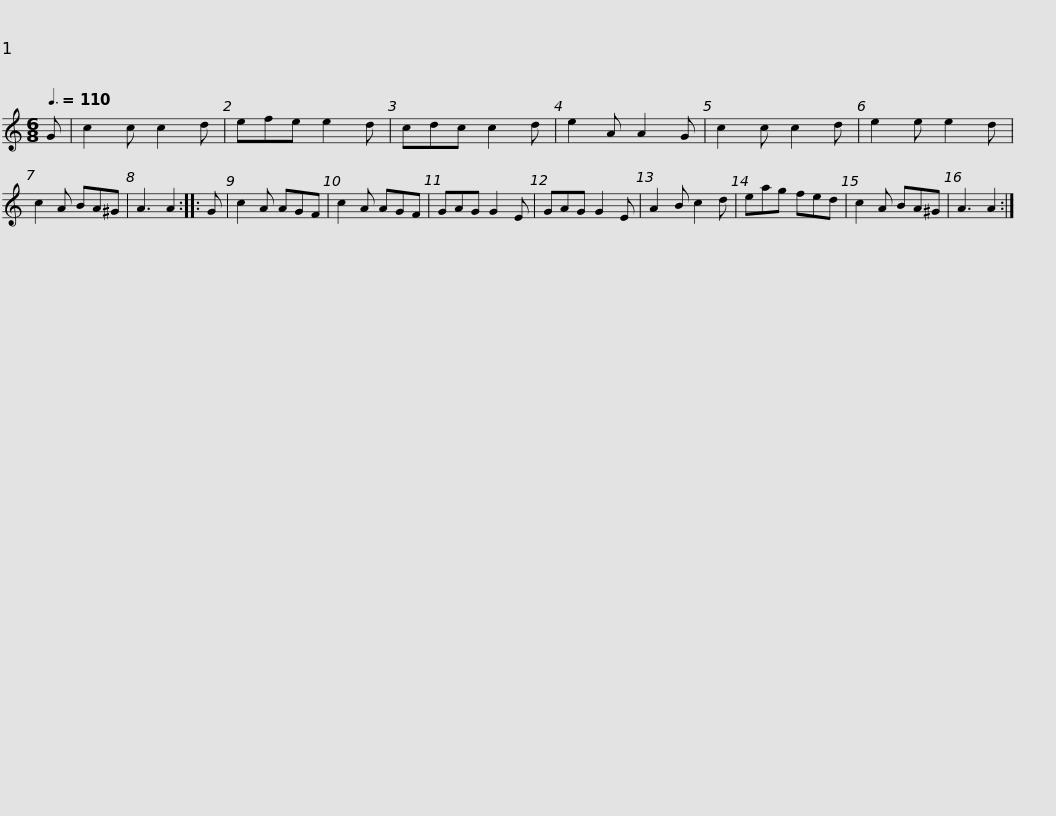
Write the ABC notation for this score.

X:1
L:1/8
Q:3/8=110
M:6/8
I:linebreak $
K:C
V:1 treble
V:1
 G | c2 c c2 d | efe e2 d | cdc c2 d | e2 A A2 G | %5
 c2 c c2 d | e2 e e2 d | c2 A BA^G | A3 A2 :: G |$ %10
 c2 A AGF | c2 A AGF | GAG G2 E | GAG G2 E | A2 B c2 d | %15
 eag fed | c2 A BA^G | A3 A2 :| %18
